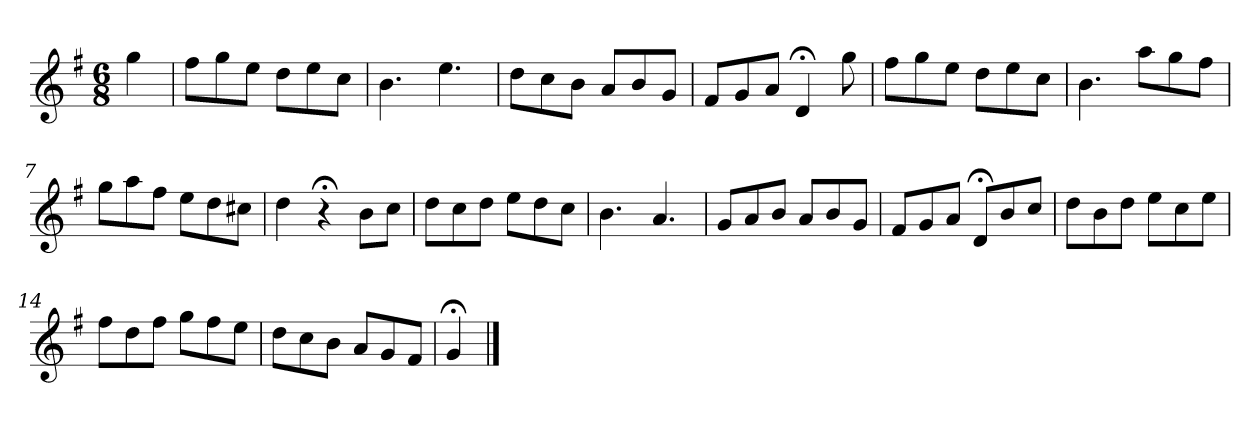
**kern
*part1
*staff1
*k[f#]
*G:
*M6/8
*MM120
=
4gg
=1
8ff#L
8gg
8eeJ
8ddL
8ee
8ccJ
=2
4.b
4.ee
=3
8ddL
8cc
8bJ
8aL
8b
8gJ
=4
8f#L
8g
8aJ
4d;<
8gg
=5
8ff#L
8gg
8eeJ
8ddL
8ee
8ccJ
=6
4.b
8aaL
8gg
8ff#J
=7
8ggL
8aa
8ff#J
8eeL
8dd
8cc#XJ
=8
4dd
4r;<
8bL
8ccJ
=9
8ddL
8cc
8ddJ
8eeL
8dd
8ccJ
=10
4.b
4.a
=11
8gL
8a
8bJ
8aL
8b
8gJ
=12
8f#L
8g
8aJ
8d;<L
8b
8ccJ
=13
8ddL
8b
8ddJ
8eeL
8cc
8eeJ
=14
8ff#L
8dd
8ff#J
8ggL
8ff#
8eeJ
=15
8ddL
8cc
8bJ
8aL
8g
8f#J
=16
4g;<
==
*-
